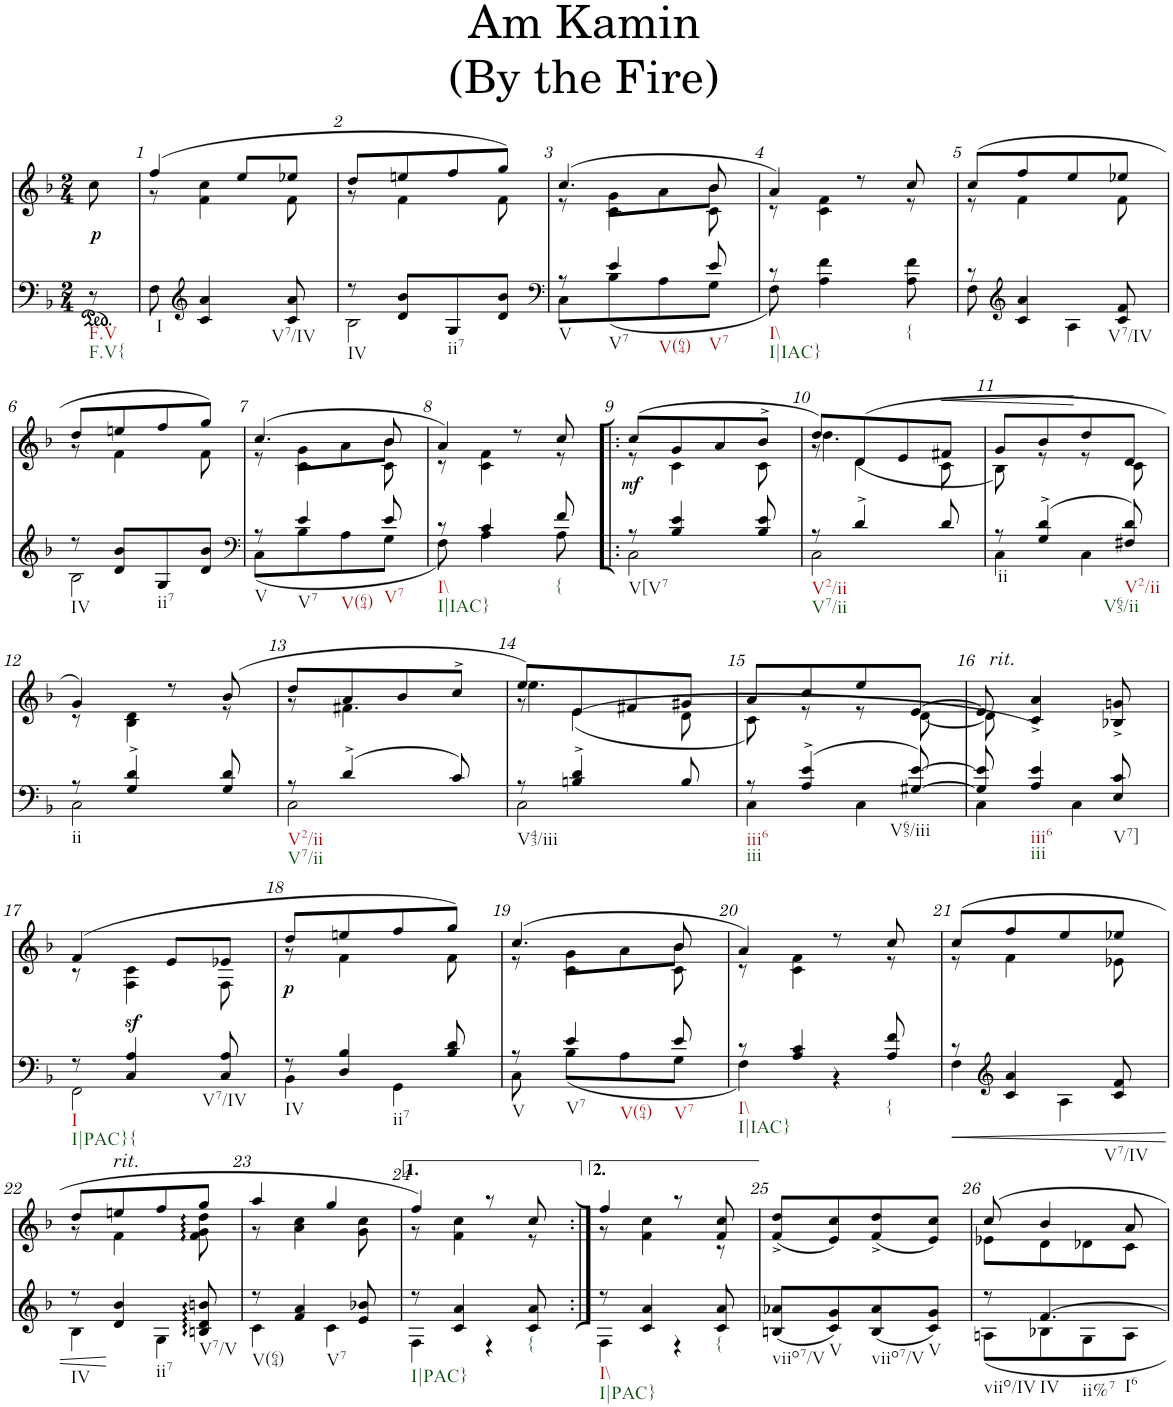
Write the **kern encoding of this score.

**kern	**kern	**dynam
*part1	*part1	*part1
*staff2	*staff1	*staff1/2
*I"Piano	*	*
*I'Pno.	*	*
*clefF4	*clefG2	*
*k[b-]	*k[b-]	*
*M2/4	*M2/4	*
=	=	=
!LO:TX:b:t=F.V	!	!
!LO:TX:b:t=F.V{	!	!
!	!	!LO:DY:b
8r	8cc\	p
=1	=1	=1
*	*^	*
!LO:TX:b:t=I	!	!	!
8F\	(4ff/	8r	.
*clefG2	*	*	*
4c/ 4a/	.	4f\ 4cc\	.
.	8ee/L	.	.
!LO:TX:b:t=V7/IV	!	!	!
8c/ 8a/	8ee-X/J	8f\	.
=2	=2	=2	=2
*^	*	*	*
!LO:TX:b:t=IV	!	!	!	!
8r	2B-\	8dd/L	8r	.
8d/ 8b-/L	.	8een/	4f\	.
!LO:TX:b:t=ii7	!	!	!	!
8G/	.	8ff/	.	.
8d/ 8b-/J	.	8gg/J)	8f\	.
*	*	*v	*v	*
=3	=3	=3	=3
*clefF4	*	*	*
*	*	*^	*
*	*	*	*^	*
!LO:TX:b:t=V	!	!	!	!	!
8r	8C\L	(4.cc/	8r	8ryy	.
!LO:TX:b:t=V7	!	!	!	!	!
!LO:TX:b:t=V(64)	!	!	!	!	!
4e/	8B-\	.	4c\	8g\L	.
.	8A\	.	.	8a\	.
!LO:TX:b:t=V7	!	!	!	!	!
8e/	8G\J	8b-/	8c\	8b-\J	.
=4	=4	=4	=4	=4	=4
!LO:TX:b:t=I\\	!	!	!	!	!
!LO:TX:b:t=I|IAC}	!	!	!	!	!
*	*	*	*v	*v	*
8r	8F\	4a/)	8r	.
4A\ 4f\	4.ryy	.	4c\ 4f\	.
.	.	8r	.	.
!LO:TX:b:t={	!	!	!	!
8A\ 8f\	.	8cc/	8r	.
=5	=5	=5	=5	=5
8r	8F\	(8cc/L	8r	.
*clefG2	*	*	*	*
4c/ 4a/	8ryy	8ff/	4f\	.
.	4A\	8ee/	.	.
!LO:TX:b:t=V7/IV	!	!	!	!
8c/ 8f/	.	8ee-X/J	8f\	.
!!LO:LB:g=z	!!
=6	=6	=6	=6	=6
!LO:TX:b:t=IV	!	!	!	!
8r	2B-\	8dd/L	8r	.
8d/ 8b-/L	.	8een/	4f\	.
!LO:TX:b:t=ii7	!	!	!	!
8G/	.	8ff/	.	.
8d/ 8b-/J	.	8gg/J)	8f\	.
*	*	*v	*v	*
=7	=7	=7	=7
*clefF4	*	*	*
*	*	*^	*
*	*	*	*^	*
!LO:TX:b:t=V	!	!	!	!	!
8r	8C\L	(4.cc/	8r	8ryy	.
!LO:TX:b:t=V7	!	!	!	!	!
!LO:TX:b:t=V(64)	!	!	!	!	!
4e/	8B-\	.	4c\	8g\L	.
.	8A\	.	.	8a\	.
!LO:TX:b:t=V7	!	!	!	!	!
8e/	8G\J	8b-/	8c\	8b-\J	.
=8	=8	=8	=8	=8	=8
!LO:TX:b:t=I\\	!	!	!	!	!
!LO:TX:b:t=I|IAC}	!	!	!	!	!
*	*	*	*v	*v	*
8r	8F\	4a/)	8r	.
4c/	4A\	.	4c\ 4f\	.
.	.	8r	.	.
!LO:TX:b:t={	!	!	!	!
8f/	8A\	8cc/	8r	.
=9!|:	=9!|:	=9!|:	=9!|:	=9!|:
!LO:TX:b:t=V[V7	!	!	!	!
!	!	!	!	!LO:DY:b
8r	2C\	(8cc/L	8r	mf
4B-/ 4e/	.	8g/	4c\	.
.	.	8a/	.	.
8B-/ 8e/	.	8b-^/J	8c\	.
=10	=10	=10	=10	=10
*	*	*	*^	*
!LO:TX:b:t=V2/ii	!	!	!	!	!
!LO:TX:b:t=V7/ii	!	!	!	!	!
8r	2C\	8dd/L)	8r	4.dd\	.
4d^/	.	(8d/	(4d\	.	.
.	.	8e/	.	.	.
!	!	!	!	!	!LO:HP:b
8d/	.	8f#X/J	8c\	8ryy	<
=11	=11	=11	=11	=11	=11
!LO:TX:b:t=ii	!	!	!	!	!
*	*	*	*v	*v	*
8r	4C\	8g/L	8B-\)	.
4G/^ 4d/^	.	8b-/	8r	.
.	4C\	8dd/	8r	[
!LO:TX:b:t=V2/ii	!	!	!	!
!LO:TX:b:t=V65/ii	!	!	!	!
8F#X/ 8d/	.	8d/J	8c\	.
!!LO:LB:g=z	!!
=12	=12	=12	=12	=12
!LO:TX:b:t=ii	!	!	!	!
8r	2C\	4g/)	8r	.
4G/^ 4d/^	.	.	4B-\ 4d\	.
.	.	8r	.	.
8G/ 8d/	.	(8b-/	8r	.
=13	=13	=13	=13	=13
!LO:TX:b:t=V2/ii	!	!	!	!
!LO:TX:b:t=V7/ii	!	!	!	!
8r	2C\	8dd/L	8r	.
4d^/	.	8a/	4.f#X\	.
.	.	8b-/	.	.
8c/	.	8cc^/J	.	.
=14	=14	=14	=14	=14
*	*	*	*^	*
!LO:TX:b:t=V43/iii	!	!	!	!	!
8r	2C\	8ee/L)	8r	4.ee\	.
4Bn/^ 4d/^	.	(8e/	(4e\	.	.
.	.	8f#X/	.	.	.
8B/	.	8g#X/J	8d\	8ryy	.
=15	=15	=15	=15	=15	=15
!LO:TX:b:t=iii6	!	!	!	!	!
!LO:TX:b:t=iii	!	!	!	!	!
*	*	*	*v	*v	*
8r	4C\	8a/L	8c\)	.
4A/^ 4e/^	.	8cc/	8r	.
.	4C\	8ee/	8r	.
!LO:TX:b:t=V65/iii	!	!	!	!
[8G#X/ [8e/	.	[8e/J	[8d\	.
=16	=16	=16	=16	=16
8G#/] 8e/]	4C\	8e/]	8d\]	.
!	!	!LO:TX:a:i:t=rit.	!	!
!LO:TX:b:t=iii6	!	!	!	!
!LO:TX:b:t=iii	!	!	!	!
4A/ 4e/	.	4c/^ 4a/^)	4.ryy	.
.	4C\	.	.	.
!LO:TX:b:t=V7]	!	!	!	!
8E/ 8c/	.	8B-X/^ 8gn/^	.	.
!!LO:LB:g=z	!!
=17	=17	=17	=17	=17
!LO:TX:b:t=I	!	!	!	!
!LO:TX:b:t=I|PAC}{	!	!	!	!
8r	2FF\	(4f/	8r	.
!	!	!	!	!LO:DY:b
4C/ 4A/	.	.	4F\ 4c\	sf
.	.	8e/L	.	.
!LO:TX:b:t=V7/IV	!	!	!	!
8C/ 8A/	.	8e-X/J	8F\	.
=18	=18	=18	=18	=18
!LO:TX:b:t=IV	!	!	!	!
!	!	!	!	!LO:DY:b
8r	4BB-\	8dd/L	8r	p
!LO:TX:b:t=ii7	!	!	!	!
4D/ 4B-/	.	8een/	4f\	.
.	4GG\	8ff/	.	.
8B-/ 8d/	.	8gg/J)	8f\	.
=19	=19	=19	=19	=19
*	*	*	*^	*
!LO:TX:b:t=V	!	!	!	!	!
8r	8C\	(4.cc/	8r	8ryy	.
!LO:TX:b:t=V7	!	!	!	!	!
!LO:TX:b:t=V(64)	!	!	!	!	!
4e/	8B-\L	.	4c\	8g\L	.
.	8A\	.	.	8a\	.
!LO:TX:b:t=V7	!	!	!	!	!
8e/	8G\J	8b-/	8c\	8b-\J	.
=20	=20	=20	=20	=20	=20
!LO:TX:b:t=I\\	!	!	!	!	!
!LO:TX:b:t=I|IAC}	!	!	!	!	!
*	*	*	*v	*v	*
8r	4F\	4a/)	8r	.
4A/ 4c/	.	.	4c\ 4f\	.
.	4r	8r	.	.
!LO:TX:b:t={	!	!	!	!
8A/ 8f/	.	8cc/	8r	.
=21	=21	=21	=21	=21
8r	4F\	(8cc/L	8r	.
*clefG2	*	*	*	*
4c/ 4a/	.	8ff/	4f\	.
.	4A\	8ee/	.	.
!LO:TX:b:t=V7/IV	!	!	!	!
8c/ 8f/	.	8ee-X/J	8e-X\	.
!!LO:LB:g=z	!!
=22	=22	=22	=22	=22
!LO:TX:b:t=IV	!	!	!	!
8r	4B-\	8dd/L	8r	.
!	!	!LO:TX:a:i:t=rit.	!	!
!LO:TX:b:t=ii7	!	!	!	!
4d/ 4b-/	.	8een/	4f\	.
.	4G\	8ff/	.	.
!LO:TX:b:t=V7/V	!	!	!	!
8Bn/: 8d/: 8bn/:	.	8gg/J	8f\: 8g\: 8dd\:	.
=23	=23	=23	=23	=23
!LO:TX:b:t=V(64)	!	!	!	!
8r	4c\	4aa/	8r	.
!LO:TX:b:t=V7	!	!	!	!
4f/ 4a/	.	.	4a\ 4cc\	.
.	4c\	4gg/	.	.
8e/ 8b-X/	.	.	8g\ 8cc\	.
=24	=24	=24	=24	=24
!LO:TX:b:t=I|PAC}	!	!	!	!
8r	4F\	4ff/)	8r	.
4c/ 4a/	.	.	4f\ 4cc\	.
.	4r	8r	.	.
!LO:TX:b:t={	!	!	!	!
8c/ 8a/	.	8cc/	8r	.
=24X1:|!	=24X1:|!	=24X1:|!	=24X1:|!	=24X1:|!
!LO:TX:b:t=I\\	!	!	!	!
!LO:TX:b:t=I|PAC}	!	!	!	!
8r	4F\	4ff/	8r	.
4c/ 4a/	.	.	4f\ 4cc\	.
.	4r	8r	.	.
!LO:TX:b:t={	!	!	!	!
8c/ 8a/	.	8f/ 8cc/	8r	.
*v	*v	*	*	*
=25	=25	=25	=25
!LO:TX:b:t=viio7/V	!	!	!
*	*v	*v	*
8Bn/ 8a-X/L	(8f/^ 8dd/^L	.
!LO:TX:b:t=V	!	!
8c/ 8g/	8e/ 8cc/)	.
!LO:TX:b:t=viio7/V	!	!
8B/ 8a-/	(8f/^ 8dd/^	.
!LO:TX:b:t=V	!	!
8c/ 8g/J	8e/ 8cc/J)	.
=26	=26	=26
*^	*^	*
!LO:TX:b:t=viio/IV	!	!	!	!
8r	8An\L	8cc/	8e-X\L	.
!LO:TX:b:t=IV	!	!	!	!
!LO:TX:b:t=ii%7	!	!	!	!
!LO:TX:b:t=I6	!	!	!	!
[4.f/	8B-X\	4b-/	8d\	.
.	8G\	.	8d-X\	.
.	8A\J	8a/	8c\J	.
*v	*v	*	*	*
*	*v	*v	*
=	=	=
*-	*-	*-
